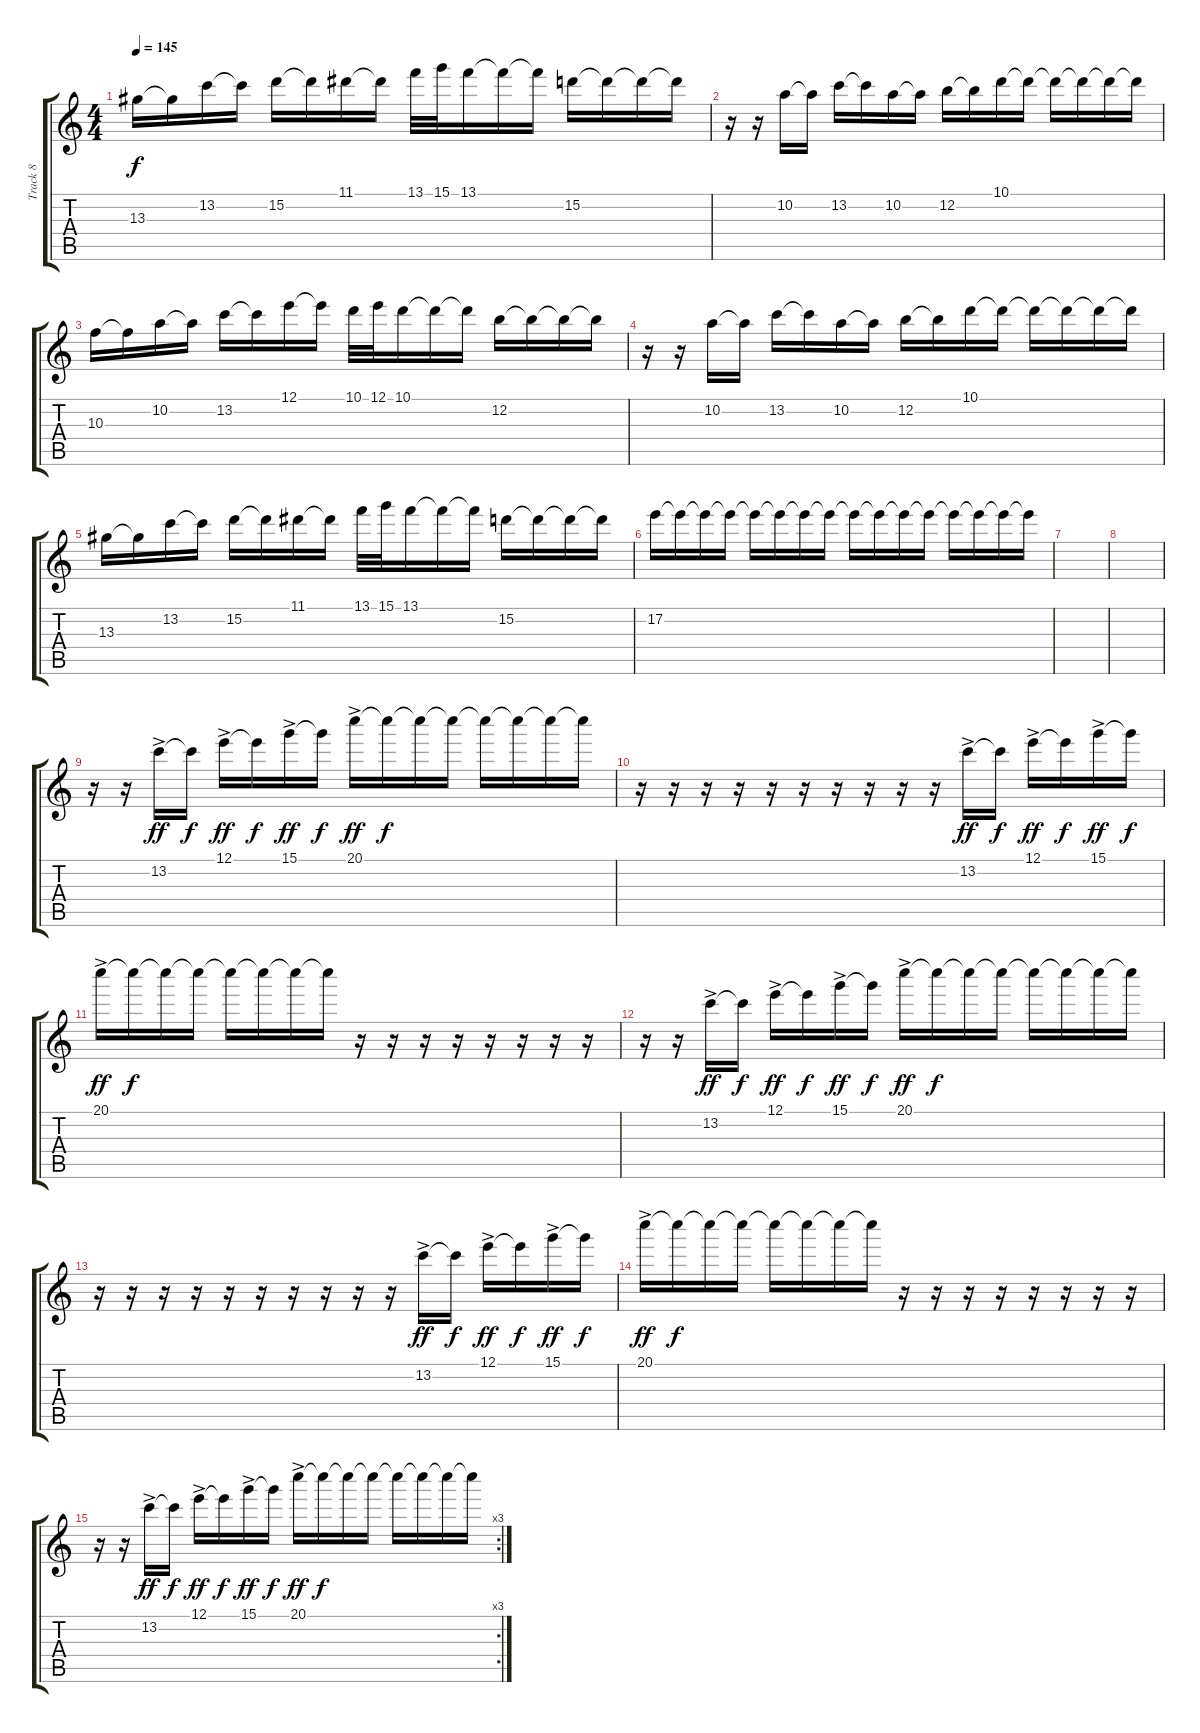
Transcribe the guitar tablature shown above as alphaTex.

\track ("Track 8" "Track 8") {instrument acousticguitarsteel}
\staff {score tabs}
\tuning (E4 B3 G3 D3 A2 E2) {hide}
\ts (4 4)
\tempo 145
\clef g2
\ks c
13.3.16{dy f} 13.3{t}.16 13.2.16 13.2{t}.16 15.2.16 15.2{t}.16 11.1.16 11.1{t}.16 13.1.32 15.1.32 13.1.16 13.1{t}.16 13.1{t}.16 15.2.16 15.2{t}.16 15.2{t}.16 15.2{t}.16 |
r.16 r.16 10.2.16 10.2{t}.16 13.2.16 13.2{t}.16 10.2.16 10.2{t}.16 12.2.16 12.2{t}.16 10.1.16 10.1{t}.16 10.1{t}.16 10.1{t}.16 10.1{t}.16 10.1{t}.16 |
10.3.16 10.3{t}.16 10.2.16 10.2{t}.16 13.2.16 13.2{t}.16 12.1.16 12.1{t}.16 10.1.32 12.1.32 10.1.16 10.1{t}.16 10.1{t}.16 12.2.16 12.2{t}.16 12.2{t}.16 12.2{t}.16 |
r.16 r.16 10.2.16 10.2{t}.16 13.2.16 13.2{t}.16 10.2.16 10.2{t}.16 12.2.16 12.2{t}.16 10.1.16 10.1{t}.16 10.1{t}.16 10.1{t}.16 10.1{t}.16 10.1{t}.16 |
13.3.16 13.3{t}.16 13.2.16 13.2{t}.16 15.2.16 15.2{t}.16 11.1.16 11.1{t}.16 13.1.32 15.1.32 13.1.16 13.1{t}.16 13.1{t}.16 15.2.16 15.2{t}.16 15.2{t}.16 15.2{t}.16 |
17.2.16 17.2{t}.16 17.2{t}.16 17.2{t}.16 17.2{t}.16 17.2{t}.16 17.2{t}.16 17.2{t}.16 17.2{t}.16 17.2{t}.16 17.2{t}.16 17.2{t}.16 17.2{t}.16 17.2{t}.16 17.2{t}.16 17.2{t}.16 |
|
|
r.16 r.16 13.2{ac}.16{dy ff} 13.2{t}.16{dy f} 12.1{ac}.16{dy ff} 12.1{t}.16{dy f} 15.1{ac}.16{dy ff} 15.1{t}.16{dy f} 20.1{ac}.16{dy ff} 20.1{t}.16{dy f} 20.1{t}.16 20.1{t}.16 20.1{t}.16 20.1{t}.16 20.1{t}.16 20.1{t}.16 |
r.16 r.16 r.16 r.16 r.16 r.16 r.16 r.16 r.16 r.16 13.2{ac}.16{dy ff} 13.2{t}.16{dy f} 12.1{ac}.16{dy ff} 12.1{t}.16{dy f} 15.1{ac}.16{dy ff} 15.1{t}.16{dy f} |
20.1{ac}.16{dy ff} 20.1{t}.16{dy f} 20.1{t}.16 20.1{t}.16 20.1{t}.16 20.1{t}.16 20.1{t}.16 20.1{t}.16 r.16 r.16 r.16 r.16 r.16 r.16 r.16 r.16 |
r.16 r.16 13.2{ac}.16{dy ff} 13.2{t}.16{dy f} 12.1{ac}.16{dy ff} 12.1{t}.16{dy f} 15.1{ac}.16{dy ff} 15.1{t}.16{dy f} 20.1{ac}.16{dy ff} 20.1{t}.16{dy f} 20.1{t}.16 20.1{t}.16 20.1{t}.16 20.1{t}.16 20.1{t}.16 20.1{t}.16 |
r.16 r.16 r.16 r.16 r.16 r.16 r.16 r.16 r.16 r.16 13.2{ac}.16{dy ff} 13.2{t}.16{dy f} 12.1{ac}.16{dy ff} 12.1{t}.16{dy f} 15.1{ac}.16{dy ff} 15.1{t}.16{dy f} |
20.1{ac}.16{dy ff} 20.1{t}.16{dy f} 20.1{t}.16 20.1{t}.16 20.1{t}.16 20.1{t}.16 20.1{t}.16 20.1{t}.16 r.16 r.16 r.16 r.16 r.16 r.16 r.16 r.16 |
\rc 3
r.16 r.16 13.2{ac}.16{dy ff} 13.2{t}.16{dy f} 12.1{ac}.16{dy ff} 12.1{t}.16{dy f} 15.1{ac}.16{dy ff} 15.1{t}.16{dy f} 20.1{ac}.16{dy ff} 20.1{t}.16{dy f} 20.1{t}.16 20.1{t}.16 20.1{t}.16 20.1{t}.16 20.1{t}.16 20.1{t}.16
